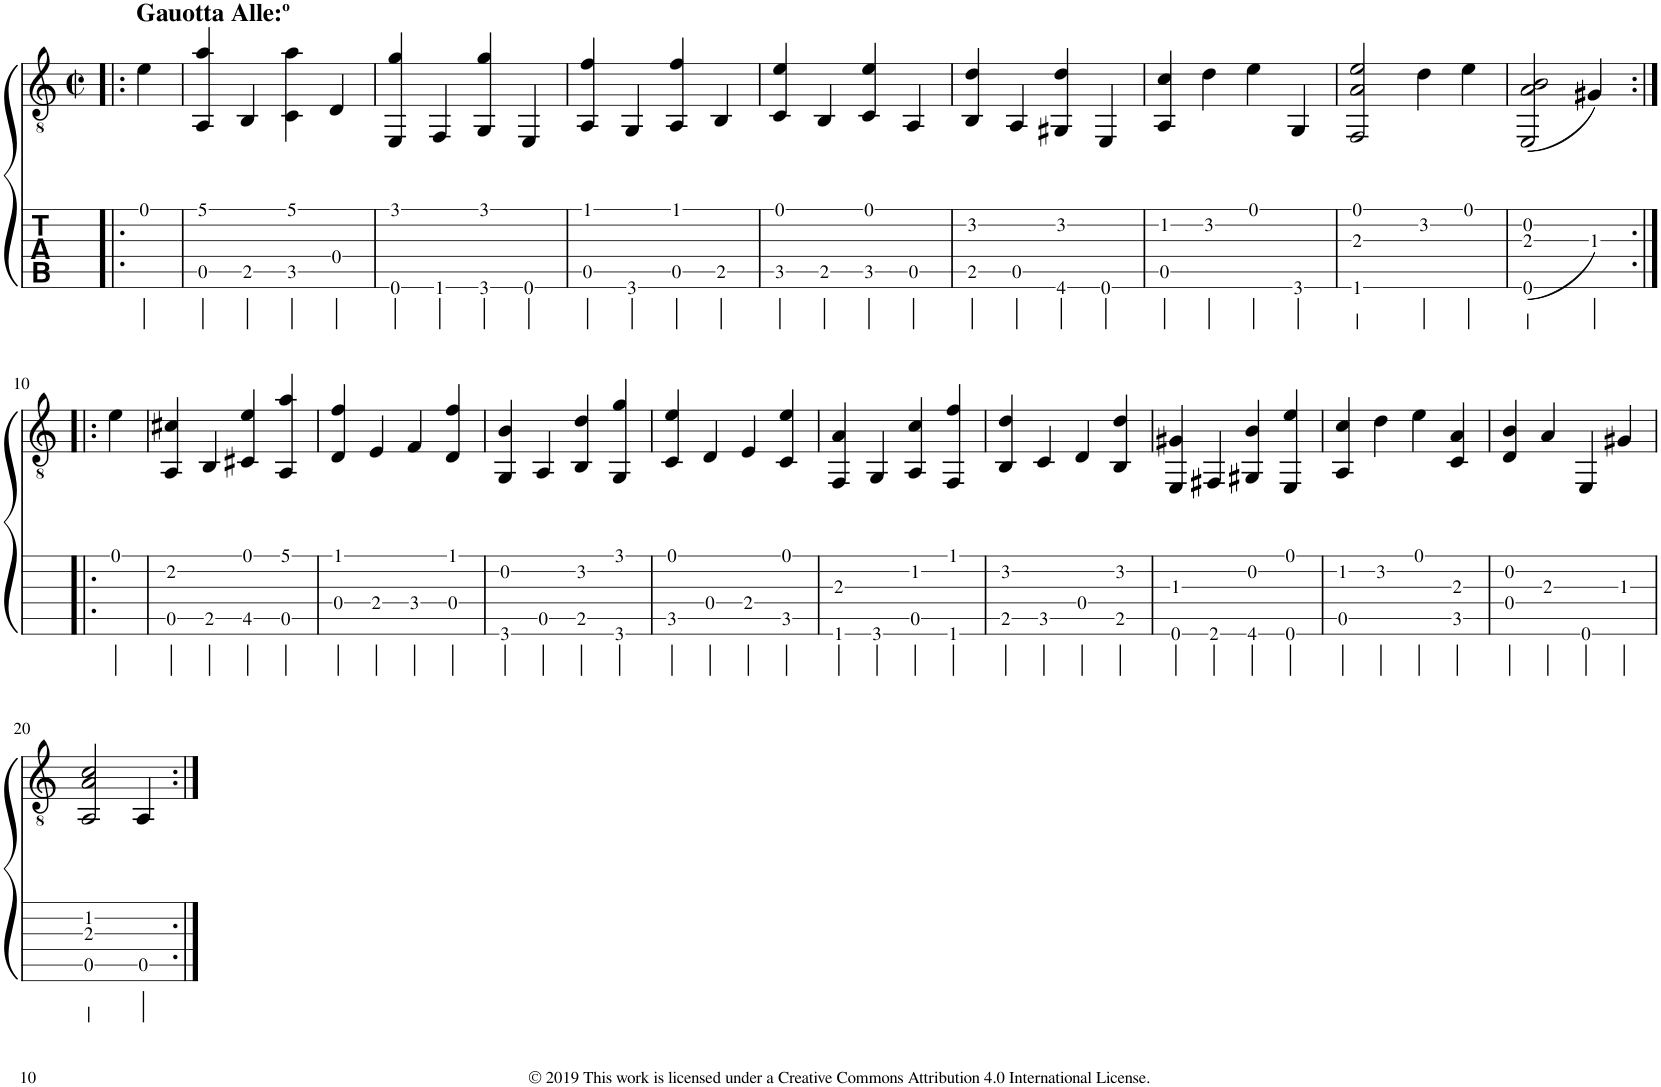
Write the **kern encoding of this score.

**kern	**kern
*part1	*part1
*staff2	*staff1
*I"Klasická kytara	*
*I'Kyt.	*
!!LO:PB:g=z
*stria6	*
*	*clefGv2
*k[]	*k[]
*M2/2	*M2/2
*met(c|)	*met(c|)
=1!|:	=1!|:
!	!LO:TX:a:B:t=Gauotta Alle&colon;
!	!LO:TX:a:t=o
4e\	4e\
=2	=2
4AA\ 4a\	4AA/ 4a/
4BB\	4BB/
4C\ 4a\	4C\ 4a\
4D\	4D/
=3	=3
4EE\ 4g\	4EE/ 4g/
4FF\	4FF/
4GG\ 4g\	4GG/ 4g/
4EE\	4EE/
=4	=4
4AA\ 4f\	4AA/ 4f/
4GG\	4GG/
4AA\ 4f\	4AA/ 4f/
4BB\	4BB/
=5	=5
4C\ 4e\	4C/ 4e/
4BB\	4BB/
4C\ 4e\	4C/ 4e/
4AA\	4AA/
=6	=6
4BB\ 4d\	4BB/ 4d/
4AA\	4AA/
4GG#X\ 4d\	4GG#X/ 4d/
4EE\	4EE/
=7	=7
4AA\ 4c\	4AA/ 4c/
4d\	4d\
4e\	4e\
4GG\	4GG/
=8	=8
2FF\ 2A\ 2e\	2FF/ 2A/ 2e/
4d\	4d\
4e\	4e\
=9	=9
2EE\ 2A\ 2B\	(<2EE/ 2A/ 2B/
4G#X\	4G#X/)
!!LO:LB:g=z
=10:|!|:	=10:|!|:
4e\	4e\
=11	=11
4AA\ 4c#X\	4AA/ 4c#X/
4BB\	4BB/
4C#X\ 4e\	4C#X/ 4e/
4AA\ 4a\	4AA/ 4a/
=12	=12
4D\ 4f\	4D/ 4f/
4E\	4E/
4F\	4F/
4D\ 4f\	4D/ 4f/
=13	=13
4GG\ 4B\	4GG/ 4B/
4AA\	4AA/
4BB\ 4d\	4BB/ 4d/
4GG\ 4g\	4GG/ 4g/
=14	=14
4C\ 4e\	4C/ 4e/
4D\	4D/
4E\	4E/
4C\ 4e\	4C/ 4e/
=15	=15
4FF\ 4A\	4FF/ 4A/
4GG\	4GG/
4AA\ 4c\	4AA/ 4c/
4FF\ 4f\	4FF/ 4f/
=16	=16
4BB\ 4d\	4BB/ 4d/
4C\	4C/
4D\	4D/
4BB\ 4d\	4BB/ 4d/
=17	=17
4EE\ 4G#X\	4EE/ 4G#X/
4FF#X\	4FF#X/
4GG#X\ 4B\	4GG#X/ 4B/
4EE\ 4e\	4EE/ 4e/
=18	=18
4AA\ 4c\	4AA/ 4c/
4d\	4d\
4e\	4e\
4C\ 4A\	4C/ 4A/
=19	=19
4D\ 4B\	4D/ 4B/
4A\	4A/
4EE\	4EE/
4G#X\	4G#X/
!!LO:LB:g=z
=20	=20
2AA\ 2A\ 2c\	2AA/ 2A/ 2c/
4AA\	4AA/
=:|!	=:|!
*-	*-
